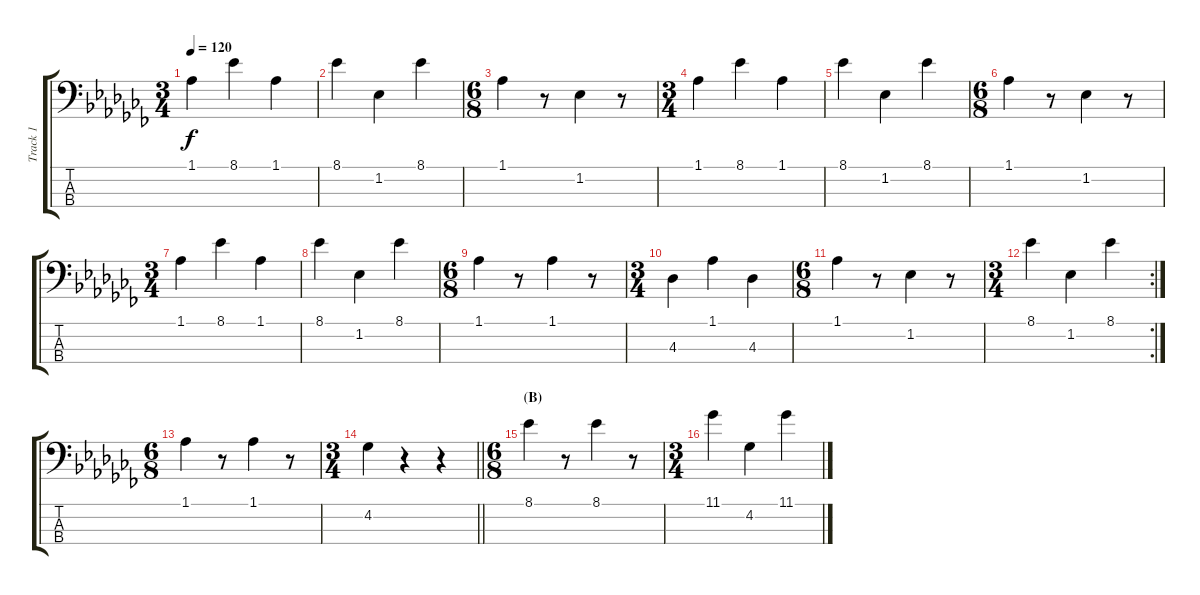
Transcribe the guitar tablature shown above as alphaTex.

\track ("Track 1" "Track 1") {instrument electricbassfinger}
\staff {score tabs}
\tuning (G2 D2 A1 E1) {hide}
\ts (3 4)
\tempo 120
\clef f4
\ks cb
1.1.4{dy f} 8.1.4 1.1.4 |
8.1.4 1.2.4 8.1.4 |
\ts (6 8)
1.1.4 r.8 1.2.4 r.8 |
\ts (3 4)
1.1.4 8.1.4 1.1.4 |
8.1.4 1.2.4 8.1.4 |
\ts (6 8)
1.1.4 r.8 1.2.4 r.8 |
\ts (3 4)
1.1.4 8.1.4 1.1.4 |
8.1.4 1.2.4 8.1.4 |
\ts (6 8)
1.1.4 r.8 1.1.4 r.8 |
\ts (3 4)
4.3.4 1.1.4 4.3.4 |
\ts (6 8)
1.1.4 r.8 1.2.4 r.8 |
\rc 2
\ts (3 4)
8.1.4 1.2.4 8.1.4 |
\ts (6 8)
1.1.4 r.8 1.1.4 r.8 |
\ts (3 4)
\barLineRight lightlight
4.2.4 r.4 r.4 |
\ts (6 8)
\section ("" "(B)")
8.1.4 r.8 8.1.4 r.8 |
\ts (3 4)
11.1.4 4.2.4 11.1.4
